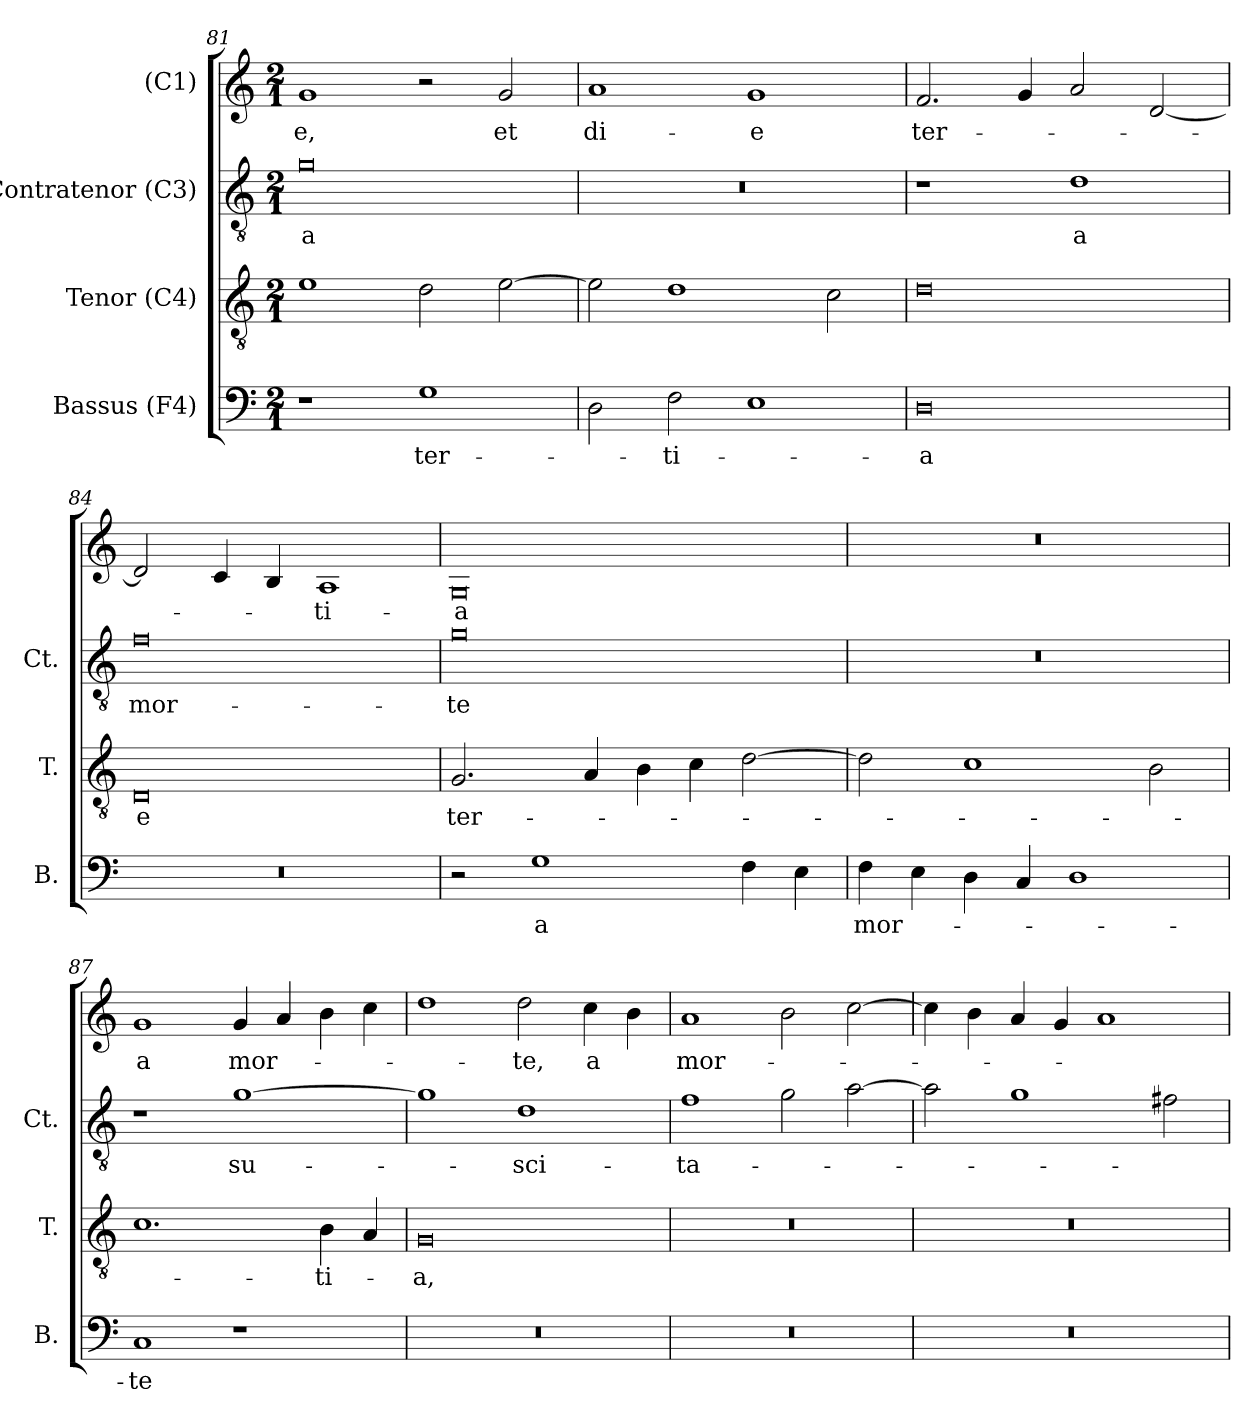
**kern	**text	**kern	**text	**kern	**text	**kern	**text
*part4	*part4	*part3	*part3	*part2	*part2	*part1	*part1
*staff4	*staff4	*staff3	*staff3	*staff2	*staff2	*staff1	*staff1
*I"Bassus (F4)	*	*I"Tenor (C4)	*	*I"Contratenor (C3)	*	*I"(C1)	*
*I'B.	*	*I'T.	*	*I'Ct.	*	*	*
!!LO:LB:g=z
*clefF4	*	*clefGv2	*	*clefGv2	*	*clefG2	*
*	*	*ITrd7c12	*	*ITrd7c12	*	*	*
*k[]	*	*k[]	*	*k[]	*	*k[]	*
*C:	*	*C:	*	*C:	*	*C:	*
*M2/1	*	*M2/1	*	*M2/1	*	*M2/1	*
=81	=81	=81	=81	=81	=81	=81	=81
!	!	!	!	!	!LO:LY:b:color=#000000	!	!
!	!	!	!	!	!	!	!LO:LY:b:color=#000000
1r	.	1Ei	.	0Gi	-a	1gi	-e,
!	!LO:LY:b:color=#000000	!	!	!	!	!	!
1Gi	ter-	2Di\	.	.	.	2r	.
!	!	!	!	!	!	!	!LO:LY:b:color=#000000
.	.	[2Ei\	.	.	.	2gi/	et
=82	=82	=82	=82	=82	=82	=82	=82
!	!	!	!	!LO:N:vis=1	!	!	!
!	!	!	!	!	!	!	!LO:LY:b:color=#000000
2Di\	.	2Ei\]	.	0r	.	1ai	di-
!	!LO:LY:b:color=#000000	!	!	!	!	!	!
2Fi\	-ti-	1Di	.	.	.	.	.
!	!	!	!	!	!	!	!LO:LY:b:color=#000000
1Ei	.	.	.	.	.	1gi	-e
.	.	2Ci\	.	.	.	.	.
=83	=83	=83	=83	=83	=83	=83	=83
!	!LO:LY:b:color=#000000	!	!	!	!	!	!
!	!	!	!	!	!	!	!LO:LY:b:color=#000000
0Di	-a	0Di	.	1r	.	2.fi/	ter-
.	.	.	.	.	.	4gi/	.
!	!	!	!	!	!LO:LY:b:color=#000000	!	!
.	.	.	.	1Di	a	2ai/	.
.	.	.	.	.	.	[2di/	.
=84	=84	=84	=84	=84	=84	=84	=84
!LO:N:vis=1	!	!	!	!	!	!	!
!	!	!	!LO:LY:b:color=#000000	!	!	!	!
!	!	!	!	!	!LO:LY:b:color=#000000	!	!
0r	.	0DDi	-e	0Fi	mor-	2di/]	.
.	.	.	.	.	.	4ci/	.
.	.	.	.	.	.	4Bi/	.
!	!	!	!	!	!	!	!LO:LY:b:color=#000000
.	.	.	.	.	.	1Ai	-ti-
=85	=85	=85	=85	=85	=85	=85	=85
!	!	!	!LO:LY:b:color=#000000	!	!	!	!
!	!	!	!	!	!LO:LY:b:color=#000000	!	!
!	!	!	!	!	!	!	!LO:LY:b:color=#000000
2r	.	2.GGi/	ter-	0Gi	-te	0Gi	-a
!	!LO:LY:b:color=#000000	!	!	!	!	!	!
1Gi	a	.	.	.	.	.	.
.	.	4AAi/	.	.	.	.	.
.	.	4BBi\	.	.	.	.	.
.	.	4Ci\	.	.	.	.	.
4Fi\	.	[2Di\	.	.	.	.	.
4Ei\	.	.	.	.	.	.	.
!!LO:PB:g=z
=86	=86	=86	=86	=86	=86	=86	=86
!	!LO:LY:b:color=#000000	!	!	!LO:N:vis=1	!	!LO:N:vis=1	!
4Fi\	mor-	2Di\]	.	0r	.	0r	.
4Ei\	.	.	.	.	.	.	.
4Di\	.	1Ci	.	.	.	.	.
4Ci/	.	.	.	.	.	.	.
1Di	.	.	.	.	.	.	.
.	.	2BBi\	.	.	.	.	.
=87	=87	=87	=87	=87	=87	=87	=87
!	!LO:LY:b:color=#000000	!	!	!	!	!	!
!	!	!	!	!	!	!	!LO:LY:b:color=#000000
1Ci	-te	1.Ci	.	1r	.	1gi	a
!	!	!	!	!	!LO:LY:b:color=#000000	!	!
!	!	!	!	!	!	!	!LO:LY:b:color=#000000
1r	.	.	.	[1Gi	su-	4gi/	mor-
.	.	.	.	.	.	4ai/	.
!	!	!	!LO:LY:b:color=#000000	!	!	!	!
.	.	4BBi\	-ti-	.	.	4bi\	.
.	.	4AAi/	.	.	.	4cci\	.
=88	=88	=88	=88	=88	=88	=88	=88
!LO:N:vis=1	!	!	!	!	!	!	!
!	!	!	!LO:LY:b:color=#000000	!	!	!	!
0r	.	0GGi	-a,	1Gi]	.	1ddi	.
!	!	!	!	!	!LO:LY:b:color=#000000	!	!
!	!	!	!	!	!	!	!LO:LY:b:color=#000000
.	.	.	.	1Di	-sci-	2ddi\	-te,
!	!	!	!	!	!	!	!LO:LY:b:color=#000000
.	.	.	.	.	.	4cci\	a
.	.	.	.	.	.	4bi\	.
=89	=89	=89	=89	=89	=89	=89	=89
!LO:N:vis=1	!	!LO:N:vis=1	!	!	!	!	!
!	!	!	!	!	!LO:LY:b:color=#000000	!	!
!	!	!	!	!	!	!	!LO:LY:b:color=#000000
0r	.	0r	.	1Fi	-ta-	1ai	mor-
.	.	.	.	2Gi\	.	2bi\	.
.	.	.	.	[2Ai\	.	[2cci\	.
=90	=90	=90	=90	=90	=90	=90	=90
!LO:N:vis=1	!	!LO:N:vis=1	!	!	!	!	!
0r	.	0r	.	2Ai\]	.	4cci\]	.
.	.	.	.	.	.	4bi\	.
.	.	.	.	1Gi	.	4ai/	.
.	.	.	.	.	.	4gi/	.
.	.	.	.	.	.	1ai	.
.	.	.	.	2F#i\	.	.	.
=	=	=	=	=	=	=	=
*-	*-	*-	*-	*-	*-	*-	*-
